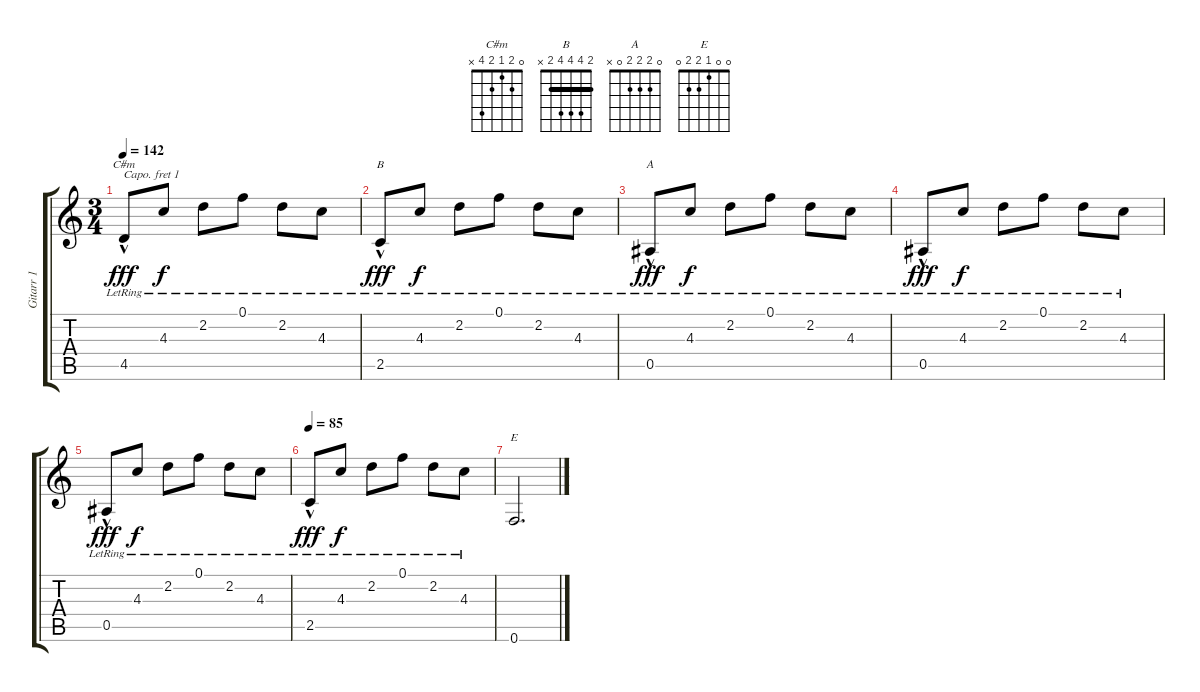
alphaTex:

\track ("Gitarr 1" "Gitarr 1") {instrument acousticguitarsteel}
\staff {score tabs}
\capo 1
\tuning (E4 B3 G3 D3 A2 E2) {hide}
\chord ("C#m" 0 2 1 2 4 x)
\chord ("B" 2 4 4 4 2 x) {barre 2}
\chord ("A" 0 2 2 2 0 x)
\chord ("E" 0 0 1 2 2 0)
\ts (3 4)
\tempo 142
\clef g2
\ks c
4.5{hac lr}.8{ch "C#m" dy fff} 4.3{lr}.8{dy f} 2.2{lr}.8 0.1{lr}.8 2.2{lr}.8 4.3{lr}.8 |
2.5{hac lr}.8{ch "B" dy fff} 4.3{lr}.8{dy f} 2.2{lr}.8 0.1{lr}.8 2.2{lr}.8 4.3{lr}.8 |
0.5{hac lr}.8{ch "A" dy fff} 4.3{lr}.8{dy f} 2.2{lr}.8 0.1{lr}.8 2.2{lr}.8 4.3{lr}.8 |
0.5{hac lr}.8{dy fff} 4.3{lr}.8{dy f} 2.2{lr}.8 0.1{lr}.8 2.2{lr}.8 4.3{lr}.8 |
0.5{hac lr}.8{dy fff} 4.3{lr}.8{dy f} 2.2{lr}.8 0.1{lr}.8 2.2{lr}.8 4.3{lr}.8 |
\tempo 85
2.5{hac lr}.8{dy fff} 4.3{lr}.8{dy f} 2.2{lr}.8 0.1{lr}.8 2.2{lr}.8 4.3{lr}.8 |
0.6.2{d ch "E"}
